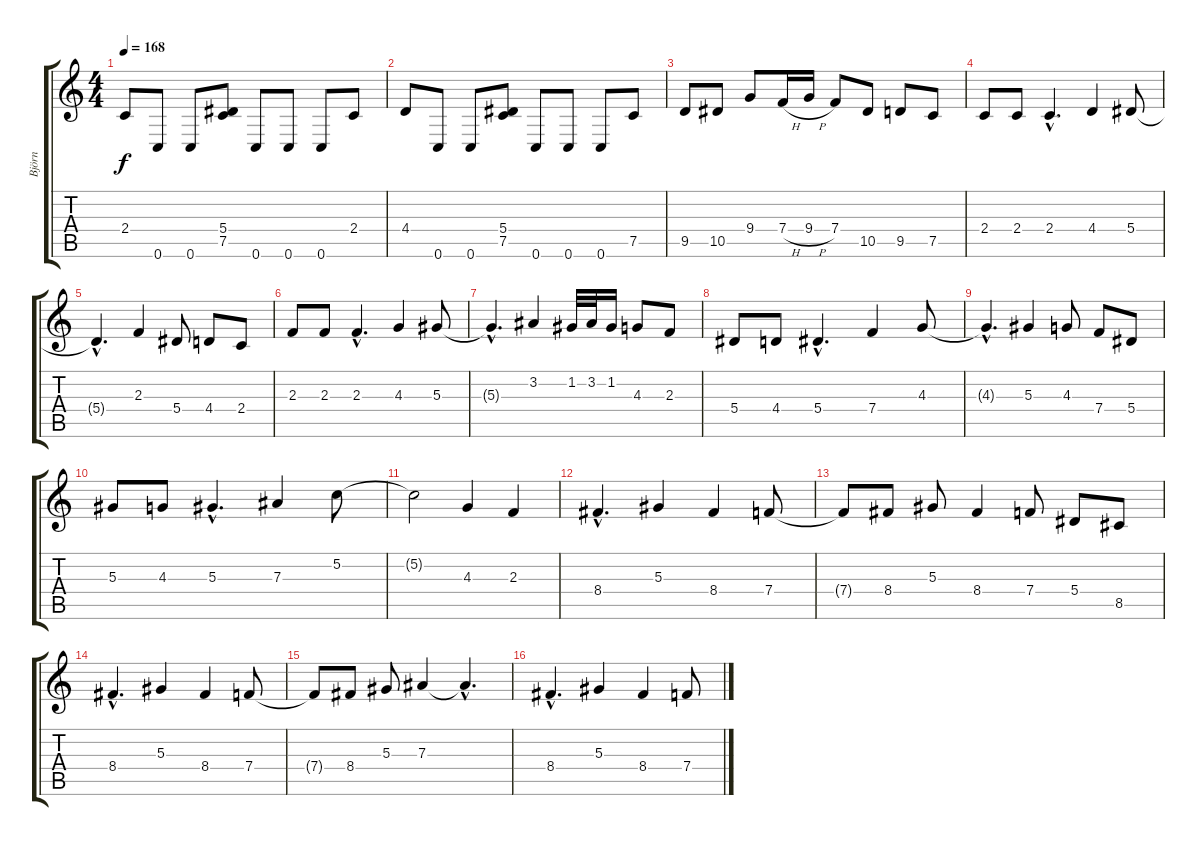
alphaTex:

\track ("Björn " "Björn ") {instrument overdrivenguitar}
\staff {score tabs}
\tuning (C4 G3 Eb3 Bb2 F2 C2) {hide}
\ts (4 4)
\tempo 168
\clef g2
\ks c
2.4.8{dy f} 0.6.8 0.6.8 (5.4 7.5).8 0.6.8 0.6.8 0.6.8 2.4.8 |
4.4.8 0.6.8 0.6.8 (5.4 7.5).8 0.6.8 0.6.8 0.6.8 7.5.8 |
9.5.8 10.5.8 9.4.8 7.4{h}.16 9.4{h}.16 7.4.8 10.5.8 9.5.8 7.5.8 |
2.4.8 2.4.8 2.4{hac}.4{d} 4.4.4 5.4.8 |
5.4{hac t}.4{d} 2.3.4 5.4.8 4.4.8 2.4.8 |
2.3.8 2.3.8 2.3{hac}.4{d} 4.3.4 5.3.8 |
5.3{hac t}.4{d} 3.2.4 1.2.32 3.2.32 1.2.16 4.3.8 2.3.8 |
5.4.8 4.4.8 5.4{hac}.4{d} 7.4.4 4.3.8 |
4.3{hac t}.4{d} 5.3.4 4.3.8 7.4.8 5.4.8 |
5.3.8 4.3.8 5.3{hac}.4{d} 7.3.4 5.2.8 |
5.2{t}.2 4.3.4 2.3.4 |
8.4{hac}.4{d} 5.3.4 8.4.4 7.4.8 |
7.4{t}.8 8.4.8 5.3.8 8.4.4 7.4.8 5.4.8 8.5.8 |
8.4{hac}.4{d} 5.3.4 8.4.4 7.4.8 |
7.4{t}.8 8.4.8 5.3.8 7.3.4 7.3{hac t}.4{d} |
8.4{hac}.4{d} 5.3.4 8.4.4 7.4.8
